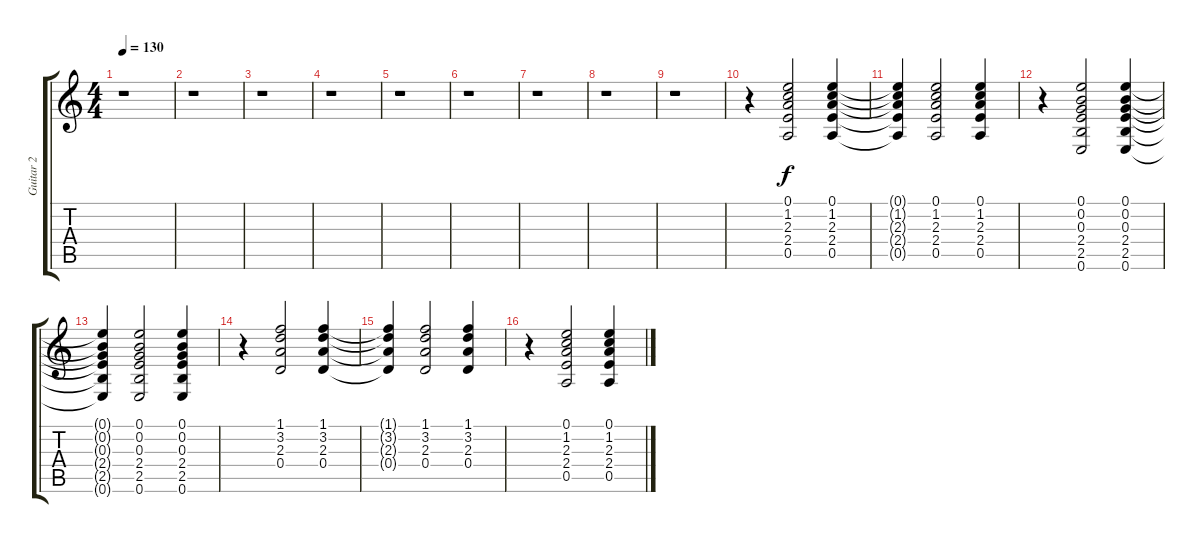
\track ("Guitar 2" "Guitar 2") {instrument acousticguitarsteel}
\staff {score tabs}
\tuning (E4 B3 G3 D3 A2 E2) {hide}
\ts (4 4)
\tempo 130
\clef g2
\ks c
r.1{dy f instrument acousticguitarsteel} |
r.1 |
r.1 |
r.1 |
r.1 |
r.1 |
r.1 |
r.1 |
r.1 |
r.4 (0.1 1.2 2.3 2.4 0.5).2 (0.1 1.2 2.3 2.4 0.5).4 |
(0.1{t} 1.2{t} 2.3{t} 2.4{t} 0.5{t}).4 (0.1 1.2 2.3 2.4 0.5).2 (0.1 1.2 2.3 2.4 0.5).4 |
r.4 (0.1 0.2 0.3 2.4 2.5 0.6).2 (0.1 0.2 0.3 2.4 2.5 0.6).4 |
(0.1{t} 0.2{t} 0.3{t} 2.4{t} 2.5{t} 0.6{t}).4 (0.1 0.2 0.3 2.4 2.5 0.6).2 (0.1 0.2 0.3 2.4 2.5 0.6).4 |
r.4 (1.1 3.2 2.3 0.4).2 (1.1 3.2 2.3 0.4).4 |
(1.1{t} 3.2{t} 2.3{t} 0.4{t}).4 (1.1 3.2 2.3 0.4).2 (1.1 3.2 2.3 0.4).4 |
r.4 (0.1 1.2 2.3 2.4 0.5).2 (0.1 1.2 2.3 2.4 0.5).4
